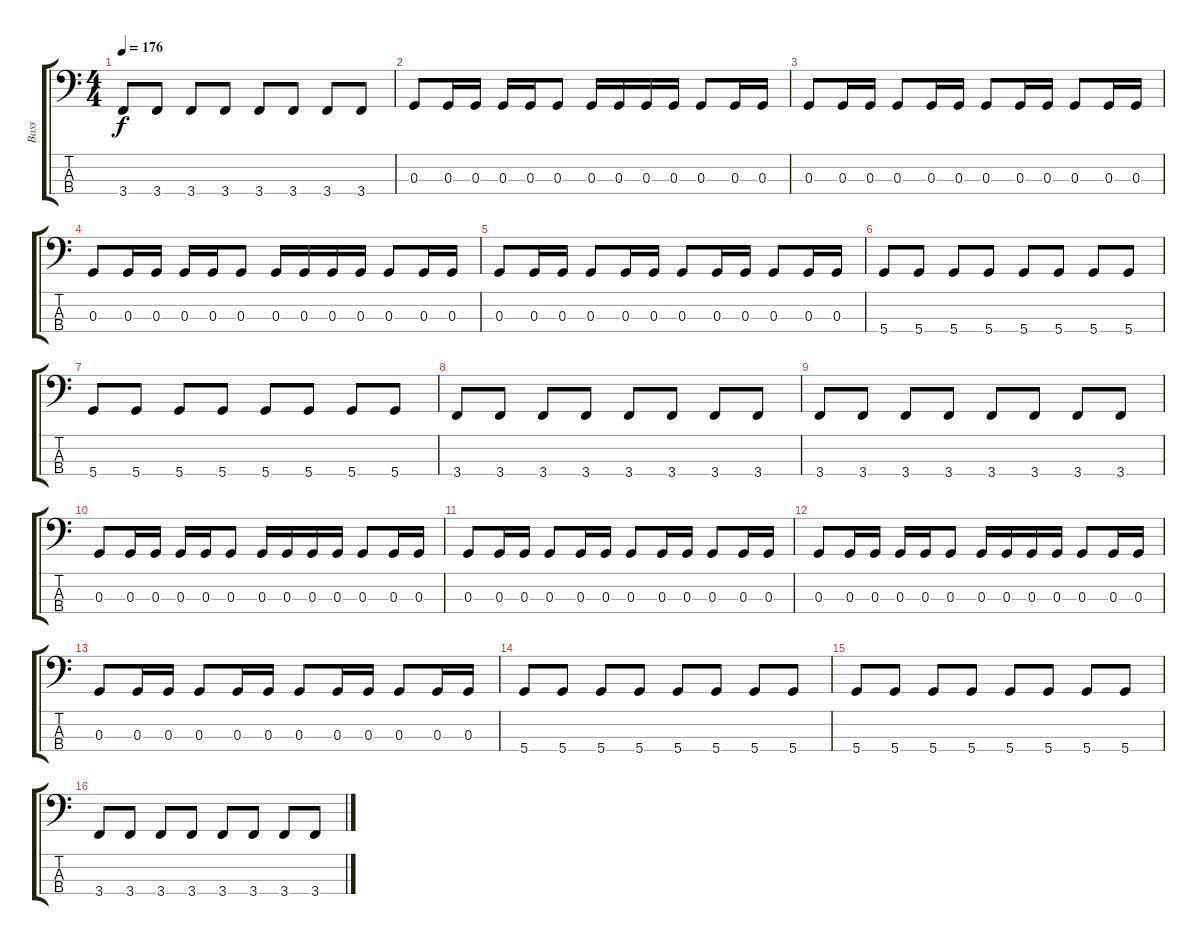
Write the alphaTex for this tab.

\track ("Bass" "Bass") {instrument electricbasspick}
\staff {score tabs}
\tuning (F2 C2 G1 D1) {hide}
\ts (4 4)
\tempo 176
\clef f4
\ks c
3.4.8{dy f} 3.4.8 3.4.8 3.4.8 3.4.8 3.4.8 3.4.8 3.4.8 |
0.3.8 0.3.16 0.3.16 0.3.16 0.3.16 0.3.8 0.3.16 0.3.16 0.3.16 0.3.16 0.3.8 0.3.16 0.3.16 |
0.3.8 0.3.16 0.3.16 0.3.8 0.3.16 0.3.16 0.3.8 0.3.16 0.3.16 0.3.8 0.3.16 0.3.16 |
0.3.8 0.3.16 0.3.16 0.3.16 0.3.16 0.3.8 0.3.16 0.3.16 0.3.16 0.3.16 0.3.8 0.3.16 0.3.16 |
0.3.8 0.3.16 0.3.16 0.3.8 0.3.16 0.3.16 0.3.8 0.3.16 0.3.16 0.3.8 0.3.16 0.3.16 |
5.4.8 5.4.8 5.4.8 5.4.8 5.4.8 5.4.8 5.4.8 5.4.8 |
5.4.8 5.4.8 5.4.8 5.4.8 5.4.8 5.4.8 5.4.8 5.4.8 |
3.4.8 3.4.8 3.4.8 3.4.8 3.4.8 3.4.8 3.4.8 3.4.8 |
3.4.8 3.4.8 3.4.8 3.4.8 3.4.8 3.4.8 3.4.8 3.4.8 |
0.3.8 0.3.16 0.3.16 0.3.16 0.3.16 0.3.8 0.3.16 0.3.16 0.3.16 0.3.16 0.3.8 0.3.16 0.3.16 |
0.3.8 0.3.16 0.3.16 0.3.8 0.3.16 0.3.16 0.3.8 0.3.16 0.3.16 0.3.8 0.3.16 0.3.16 |
0.3.8 0.3.16 0.3.16 0.3.16 0.3.16 0.3.8 0.3.16 0.3.16 0.3.16 0.3.16 0.3.8 0.3.16 0.3.16 |
0.3.8 0.3.16 0.3.16 0.3.8 0.3.16 0.3.16 0.3.8 0.3.16 0.3.16 0.3.8 0.3.16 0.3.16 |
5.4.8 5.4.8 5.4.8 5.4.8 5.4.8 5.4.8 5.4.8 5.4.8 |
5.4.8 5.4.8 5.4.8 5.4.8 5.4.8 5.4.8 5.4.8 5.4.8 |
3.4.8 3.4.8 3.4.8 3.4.8 3.4.8 3.4.8 3.4.8 3.4.8
